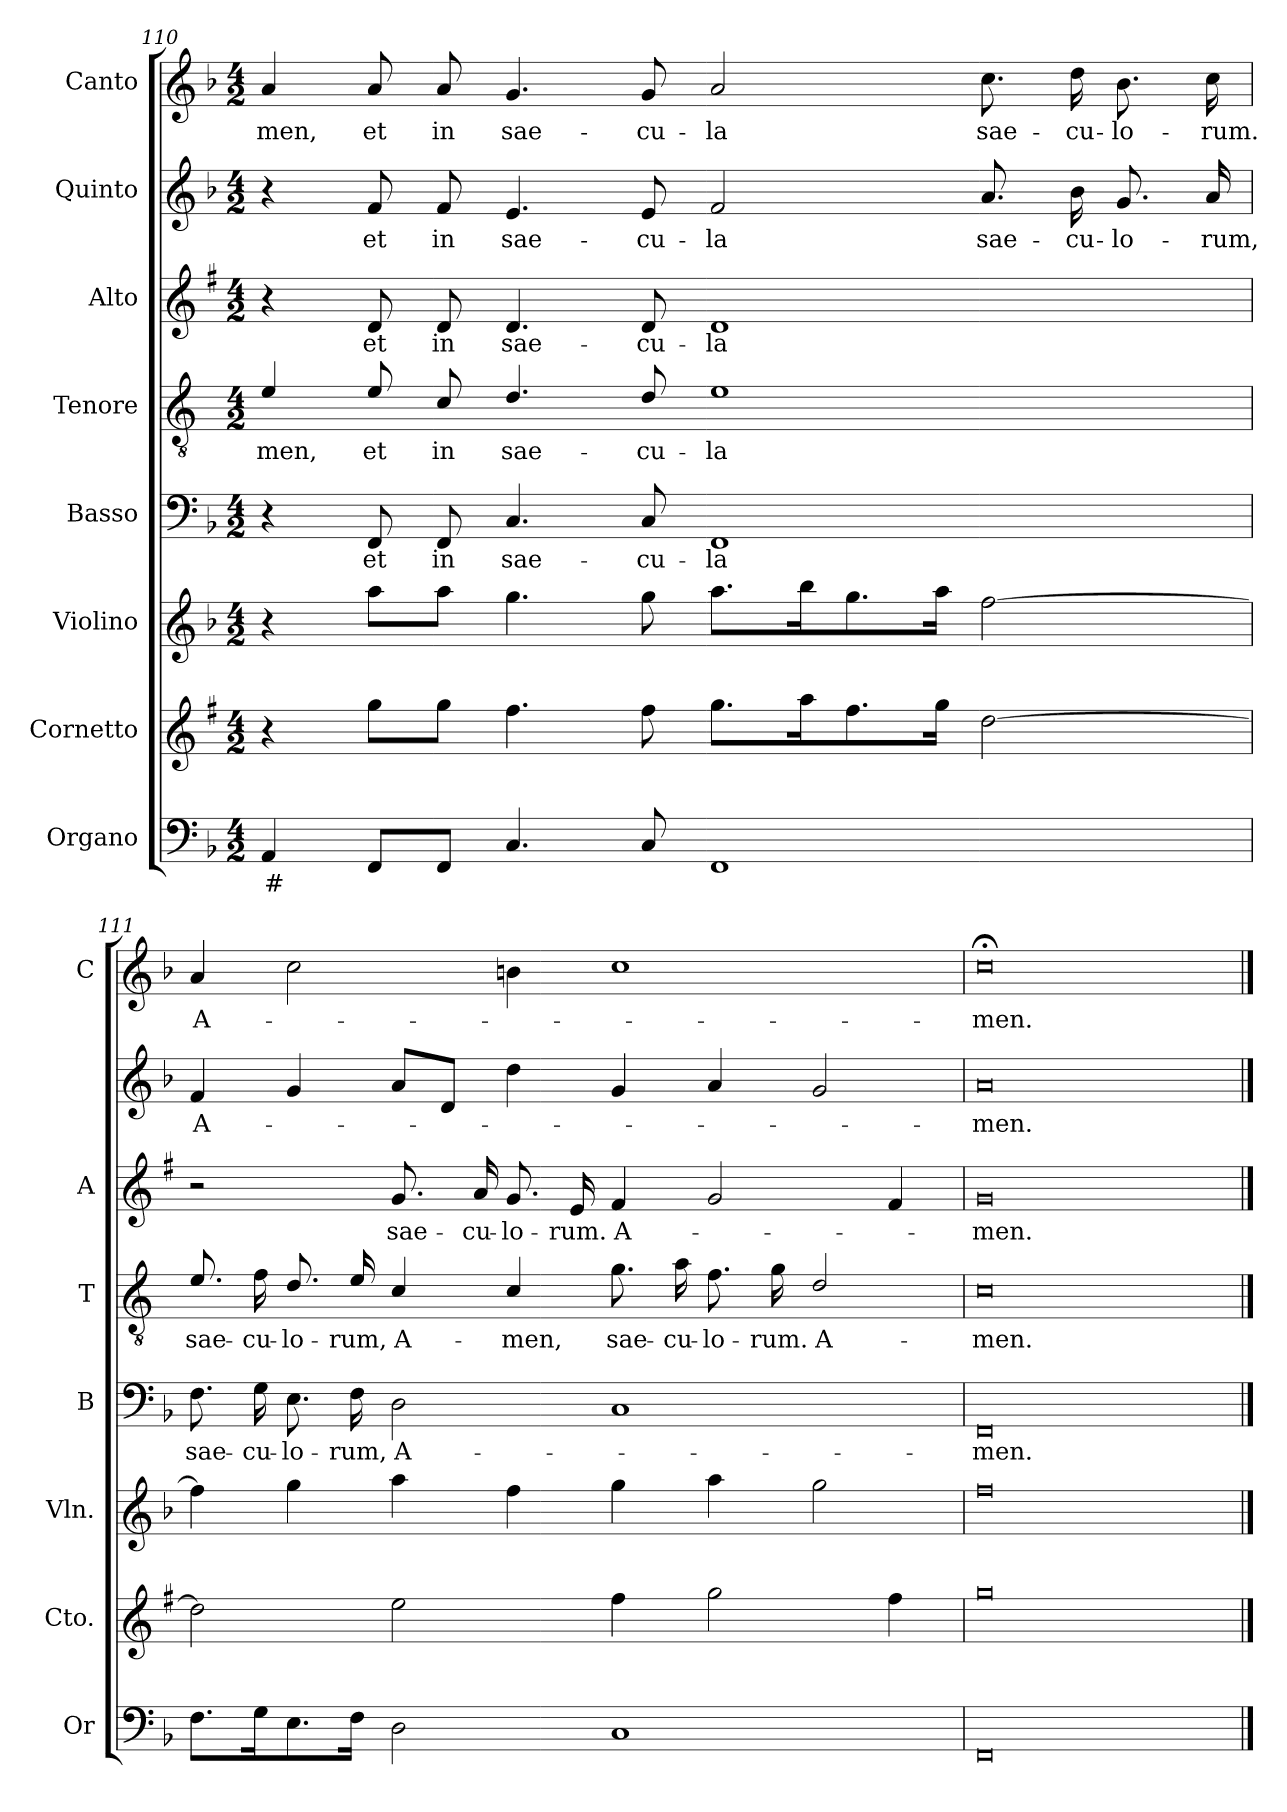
**kern	**text	**kern	**kern	**kern	**text	**kern	**text	**kern	**text	**kern	**text	**kern	**text
*part8	*part8	*part7	*part6	*part5	*part5	*part4	*part4	*part3	*part3	*part2	*part2	*part1	*part1
*staff8	*staff8	*staff7	*staff6	*staff5	*staff5	*staff4	*staff4	*staff3	*staff3	*staff2	*staff2	*staff1	*staff1
*I"Organo	*	*I"Cornetto	*I"Violino	*I"Basso	*	*I"Tenore	*	*I"Alto	*	*I"Quinto	*	*I"Canto	*
*I'Or	*	*I'Cto.	*I'Vln.	*I'B	*	*I'T	*	*I'A	*	*	*	*I'C	*
!!LO:PB:g=z
*clefF4	*	*clefG2	*clefG2	*clefF4	*	*clefGv2	*	*clefG2	*	*clefG2	*	*clefG2	*
*	*	*ITrd1c2	*	*	*	*ITrd4c7	*	*ITrd1c2	*	*	*	*	*
*k[b-]	*	*k[b-]	*k[b-]	*k[b-]	*	*k[b-]	*	*k[b-]	*	*k[b-]	*	*k[b-]	*
*F:	*	*F:	*F:	*F:	*	*F:	*	*F:	*	*F:	*	*F:	*
*M4/2	*	*M4/2	*M4/2	*M4/2	*	*M4/2	*	*M4/2	*	*M4/2	*	*M4/2	*
=110	=110	=110	=110	=110	=110	=110	=110	=110	=110	=110	=110	=110	=110
!	!LO:LY:b	!	!	!	!	!	!LO:LY:b	!	!	!	!	!	!LO:LY:b
4AA/	#	4r	4r	4r	.	4A/	-men,	4r	.	4r	.	4a/	-men,
!	!	!	!	!	!LO:LY:b	!	!LO:LY:b	!	!LO:LY:b	!	!LO:LY:b	!	!LO:LY:b
8FF/L	.	8ff\L	8aa\L	8FF/	et	8A/	et	8c/	et	8f/	et	8a/	et
!	!	!	!	!	!LO:LY:b	!	!LO:LY:b	!	!LO:LY:b	!	!LO:LY:b	!	!LO:LY:b
8FF/J	.	8ff\J	8aa\J	8FF/	in	8F/	in	8c/	in	8f/	in	8a/	in
!	!	!	!	!	!LO:LY:b	!	!LO:LY:b	!	!LO:LY:b	!	!LO:LY:b	!	!LO:LY:b
4.C/	.	4.ee\	4.gg\	4.C/	sae-	4.G/	sae-	4.c/	sae-	4.e/	sae-	4.g/	sae-
!	!	!	!	!	!LO:LY:b	!	!LO:LY:b	!	!LO:LY:b	!	!LO:LY:b	!	!LO:LY:b
8C/	.	8ee\	8gg\	8C/	-cu-	8G/	-cu-	8c/	-cu-	8e/	-cu-	8g/	-cu-
!	!	!	!	!	!LO:LY:b	!	!LO:LY:b	!	!LO:LY:b	!	!LO:LY:b	!	!LO:LY:b
1FF	.	8.ff\L	8.aa\L	1FF	-la	1A	-la	1c	-la	2f/	-la	2a/	-la
.	.	16gg\k	16bb-\k	.	.	.	.	.	.	.	.	.	.
.	.	8.ee\	8.gg\	.	.	.	.	.	.	.	.	.	.
.	.	16ff\Jk	16aa\Jk	.	.	.	.	.	.	.	.	.	.
!	!	!	!	!	!	!	!	!	!	!	!LO:LY:b	!	!LO:LY:b
.	.	[2cc\	[2ff\	.	.	.	.	.	.	8.a/	sae-	8.cc\	sae-
!	!	!	!	!	!	!	!	!	!	!	!LO:LY:b	!	!LO:LY:b
.	.	.	.	.	.	.	.	.	.	16b-\	-cu-	16dd\	-cu-
!	!	!	!	!	!	!	!	!	!	!	!LO:LY:b	!	!LO:LY:b
.	.	.	.	.	.	.	.	.	.	8.g/	-lo-	8.b-\	-lo-
!	!	!	!	!	!	!	!	!	!	!	!LO:LY:b	!	!LO:LY:b
.	.	.	.	.	.	.	.	.	.	16a/	-rum,	16cc\	-rum.
=111	=111	=111	=111	=111	=111	=111	=111	=111	=111	=111	=111	=111	=111
!	!	!	!	!	!LO:LY:b	!	!LO:LY:b	!	!	!	!LO:LY:b	!	!LO:LY:b
8.F\L	.	2cc\]	4ff\]	8.F\	sae-	8.A/	sae-	2r	.	4f/	A-	4a/	A-
!	!	!	!	!	!LO:LY:b	!	!LO:LY:b	!	!	!	!	!	!
16G\k	.	.	.	16G\	-cu-	16B-\	-cu-	.	.	.	.	.	.
!	!	!	!	!	!LO:LY:b	!	!LO:LY:b	!	!	!	!	!	!
8.E\	.	.	4gg\	8.E\	-lo-	8.G/	-lo-	.	.	4g/	.	2cc\	.
!	!	!	!	!	!LO:LY:b	!	!LO:LY:b	!	!	!	!	!	!
16F\Jk	.	.	.	16F\	-rum,	16A/	-rum,	.	.	.	.	.	.
!	!	!	!	!	!LO:LY:b	!	!LO:LY:b	!	!LO:LY:b	!	!	!	!
2D\	.	2dd\	4aa\	2D\	A-	4F/	A-	8.f/	sae-	8a/L	.	.	.
.	.	.	.	.	.	.	.	.	.	8d/J	.	.	.
!	!	!	!	!	!	!	!	!	!LO:LY:b	!	!	!	!
.	.	.	.	.	.	.	.	16g/	-cu-	.	.	.	.
!	!	!	!	!	!	!	!LO:LY:b	!	!LO:LY:b	!	!	!	!
.	.	.	4ff\	.	.	4F/	-men,	8.f/	-lo-	4dd\	.	4bn\	.
!	!	!	!	!	!	!	!	!	!LO:LY:b	!	!	!	!
.	.	.	.	.	.	.	.	16d/	-rum.	.	.	.	.
!	!	!	!	!	!	!	!LO:LY:b	!	!LO:LY:b	!	!	!	!
1C	.	4ee\	4gg\	1C	.	8.c\	sae-	4e/	A-	4g/	.	1cc	.
!	!	!	!	!	!	!	!LO:LY:b	!	!	!	!	!	!
.	.	.	.	.	.	16d\	-cu-	.	.	.	.	.	.
!	!	!	!	!	!	!	!LO:LY:b	!	!	!	!	!	!
.	.	2ff\	4aa\	.	.	8.B-\	-lo-	2f/	.	4a/	.	.	.
!	!	!	!	!	!	!	!LO:LY:b	!	!	!	!	!	!
.	.	.	.	.	.	16c\	-rum.	.	.	.	.	.	.
!	!	!	!	!	!	!	!LO:LY:b	!	!	!	!	!	!
.	.	.	2gg\	.	.	2G/	A-	.	.	2g/	.	.	.
.	.	4ee\	.	.	.	.	.	4e/	.	.	.	.	.
=112	=112	=112	=112	=112	=112	=112	=112	=112	=112	=112	=112	=112	=112
!	!	!	!	!	!LO:LY:b	!	!LO:LY:b	!	!LO:LY:b	!	!LO:LY:b	!	!LO:LY:b
0FF	.	0ff	0ff	0FF	-men.	0F	-men.	0f	-men.	0a	-men.	0cc;<	-men.
==	==	==	==	==	==	==	==	==	==	==	==	==	==
*-	*-	*-	*-	*-	*-	*-	*-	*-	*-	*-	*-	*-	*-
